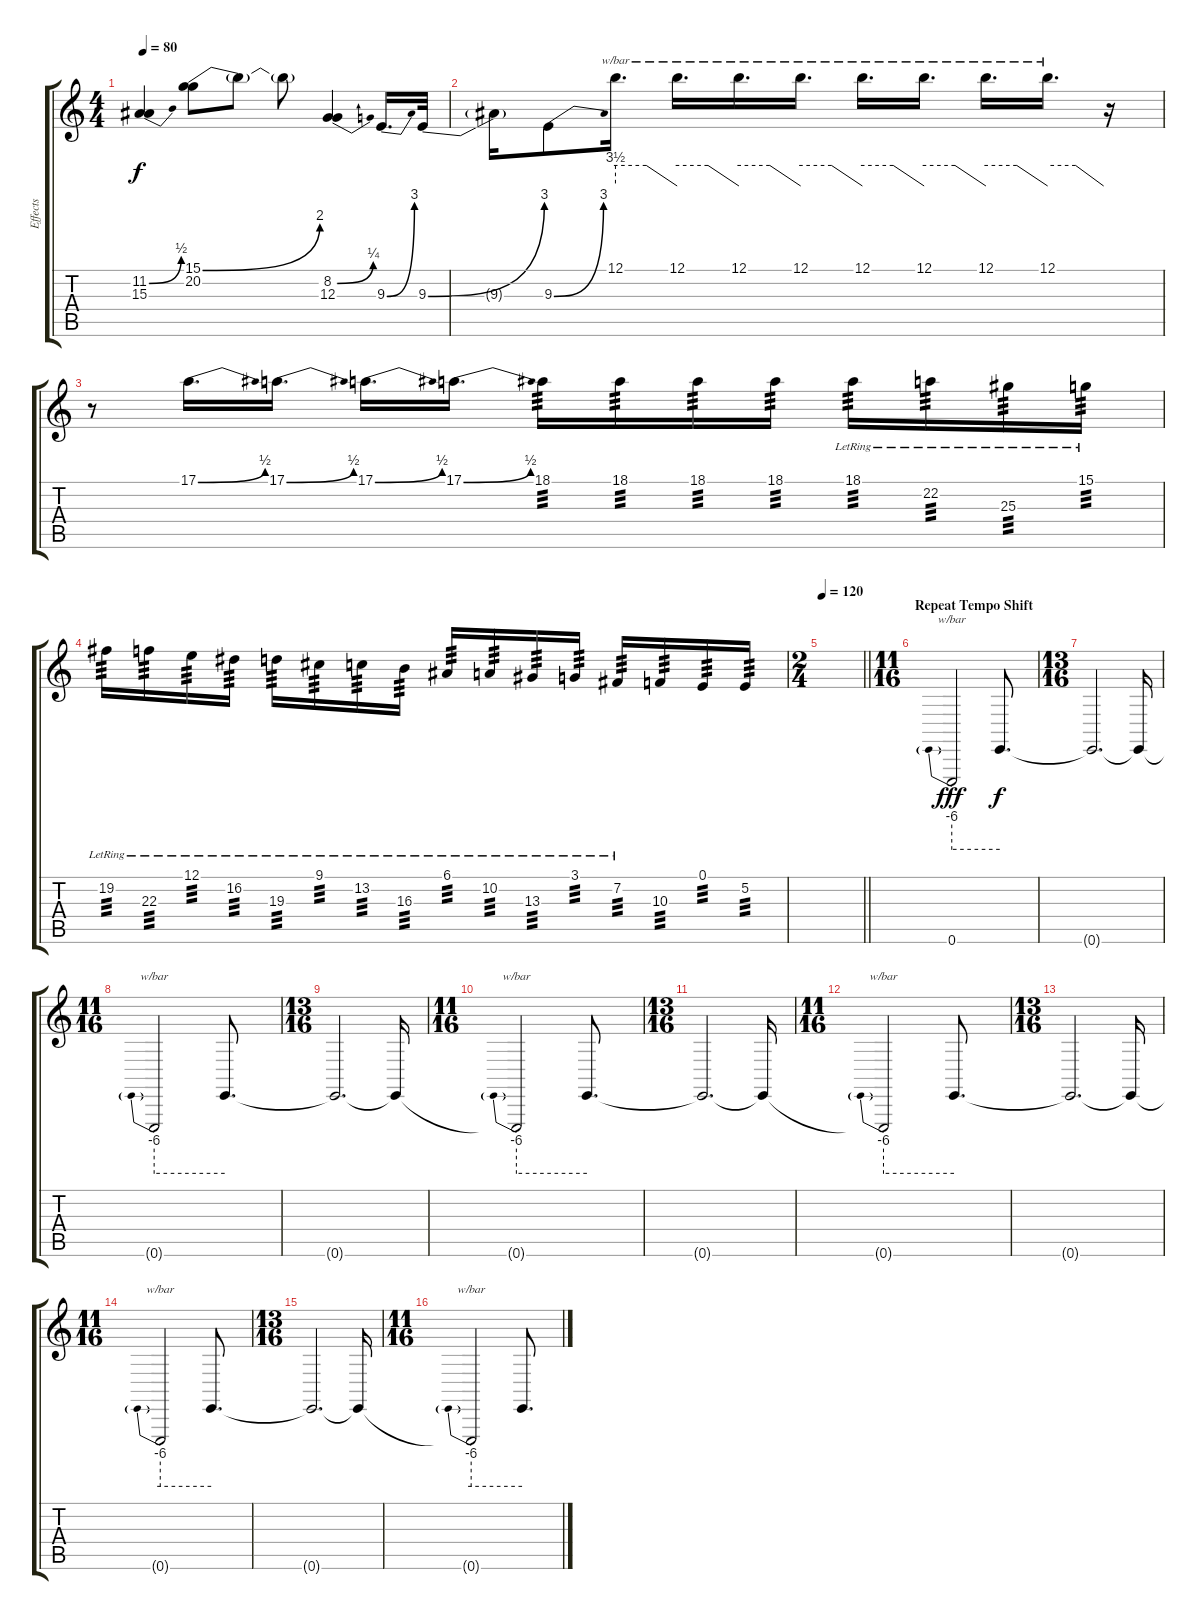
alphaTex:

\track ("Effects" "Effects") {instrument seashore}
\staff {score tabs}
\tuning (E4 B3 G3 D3 A2 E2) {hide}
\ts (4 4)
\tempo 80
\clef g2
\ks c
(11.2{be (bend 0 0 60 2)} 15.3).4{dy f volume 16 instrument pad3polysynth} (15.1{be (bend 0 0 60 8)} 20.2).8{volume 13 instrument pad8sweep} 15.1{t}.8 15.1{t}.8 (8.2{be (bend 0 0 60 1)} 12.3).4{volume 16 instrument pad3polysynth} 9.3{be (bend 0 0 60 12)}.16{d} 9.3{be (bend 0 0 60 12)}.32 |
9.3{t}.16 9.3{be (bend 0 0 60 12)}.8 12.1.16{d tbe (custom default 0 14 30 14 60 0) volume 0} 12.1.16{d tbe (custom default 0 14 30 14 60 0)} 12.1.16{d tbe (custom default 0 14 30 14 60 0)} 12.1.16{d tbe (custom default 0 14 30 14 60 0)} 12.1.16{d tbe (custom default 0 14 30 14 60 0)} 12.1.16{d tbe (custom default 0 14 30 14 60 0)} 12.1.16{d tbe (custom default 0 14 30 14 60 0)} 12.1.16{d tbe (custom default 0 14 30 14 60 0)} r.16 |
r.8{volume 16} 17.1{be (bend 0 0 60 2)}.16{d volume 8} 17.1{be (bend 0 0 60 2)}.16{d} 17.1{be (bend 0 0 60 2)}.16{d} 17.1{be (bend 0 0 60 2)}.16{d} 18.1.16{tp 3 volume 16} 18.1.16{tp 3} 18.1.16{tp 3} 18.1.16{tp 3} 18.1{lr}.16{tp 3} 22.2{lr}.16{tp 3} 25.3{lr}.16{tp 3} 15.1{lr}.16{tp 3} |
19.2{lr}.16{tp 3} 22.3{lr}.16{tp 3} 12.1{lr}.16{tp 3} 16.2{lr}.16{tp 3} 19.3{lr}.16{tp 3} 9.1{lr}.16{tp 3} 13.2{lr}.16{tp 3} 16.3{lr}.16{tp 3} 6.1{lr}.16{tp 3 volume 0} 10.2{lr}.16{tp 3} 13.3{lr}.16{tp 3} 3.1{lr}.16{tp 3} 7.2{lr}.16{tp 3} 10.3.16{tp 3} 0.1.16{tp 3} 5.2.16{tp 3} |
\ts (2 4)
\tempo 120
\barLineRight lightlight
|
\ts (11 16)
\section ("" "Repeat Tempo Shift")
0.6.2{tbe (predive default 0 -24 60 -24) dy fff volume 10 instrument lead2sawtooth} 0.6{t}.8{d dy f} |
\ts (13 16)
0.6{t}.2{d} 0.6{t}.16 |
\ts (11 16)
0.6{t}.2{tbe (predive default 0 -24 60 -24) volume 7} 0.6{t}.8{d} |
\ts (13 16)
0.6{t}.2{d} 0.6{t}.16 |
\ts (11 16)
0.6{t}.2{tbe (predive default 0 -24 60 -24) volume 4} 0.6{t}.8{d} |
\ts (13 16)
0.6{t}.2{d} 0.6{t}.16 |
\ts (11 16)
0.6{t}.2{tbe (predive default 0 -24 60 -24) volume 0} 0.6{t}.8{d} |
\ts (13 16)
0.6{t}.2{d} 0.6{t}.16 |
\ts (11 16)
0.6{t}.2{tbe (predive default 0 -24 60 -24) volume 16} 0.6{t}.8{d} |
\ts (13 16)
0.6{t}.2{d} 0.6{t}.16 |
\ts (11 16)
0.6{t}.2{tbe (predive default 0 -24 60 -24) volume 10} 0.6{t}.8{d}
